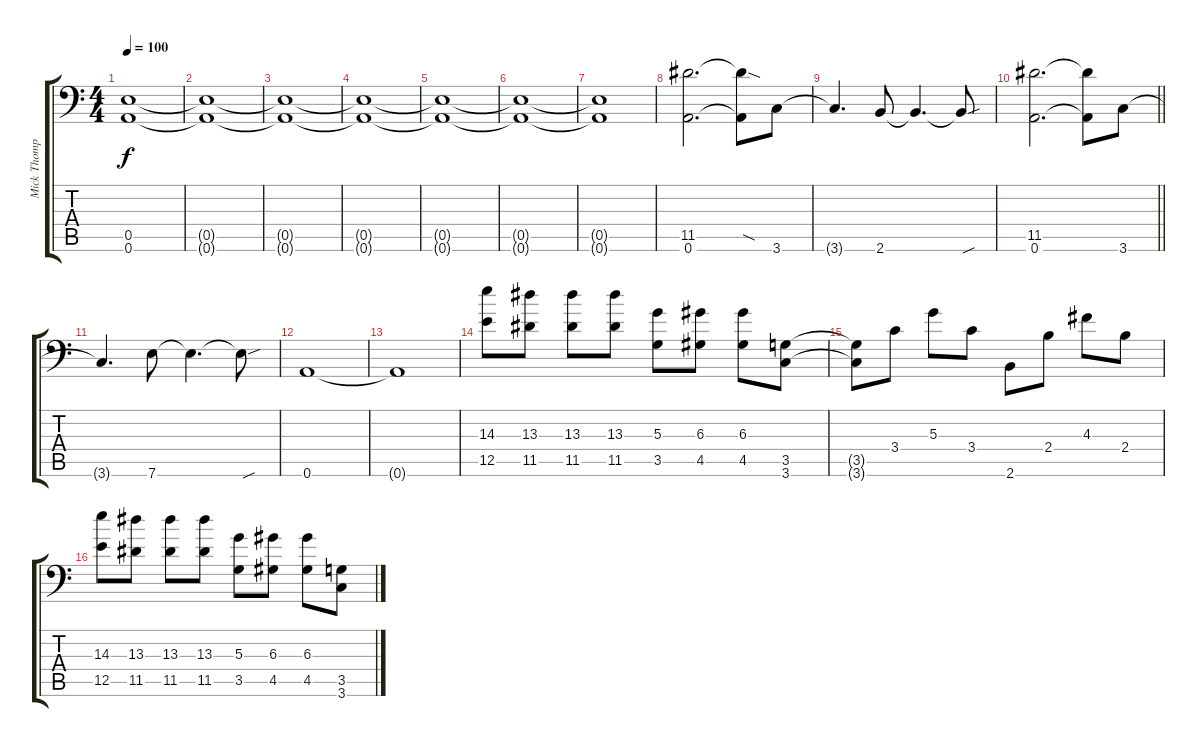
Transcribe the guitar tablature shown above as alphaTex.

\track ("Mick Thompson" "Mick Thomp") {instrument distortionguitar}
\staff {score tabs}
\tuning (B3 Gb3 D3 A2 E2 A1) {hide}
\ts (4 4)
\tempo 100
\clef f4
\ks c
(0.5 0.6).1{dy f} |
(0.5{t} 0.6{t}).1 |
(0.5{t} 0.6{t}).1 |
(0.5{t} 0.6{t}).1 |
(0.5{t} 0.6{t}).1 |
(0.5{t} 0.6{t}).1 |
(0.5{t} 0.6{t}).1 |
(11.5 0.6).2{d} (11.5{sod t} 0.6{t}).8 3.6.8 |
3.6{t}.4{d} 2.6.8 2.6{t}.4{d} 2.6{sou t}.8 |
\barLineRight lightlight
(11.5 0.6).2{d} (11.5{t} 0.6{t}).8 3.6.8 |
3.6{t}.4{d} 7.6.8 7.6{t}.4{d} 7.6{sou t}.8 |
0.6.1 |
0.6{t}.1 |
(14.3 12.5).8 (13.3 11.5).8 (13.3 11.5).8 (13.3 11.5).8 (5.3 3.5).8 (6.3 4.5).8 (6.3 4.5).8 (3.5 3.6).8 |
(3.5{t} 3.6{t}).8 3.4.8 5.3.8 3.4.8 2.6.8 2.4.8 4.3.8 2.4.8 |
(14.3 12.5).8 (13.3 11.5).8 (13.3 11.5).8 (13.3 11.5).8 (5.3 3.5).8 (6.3 4.5).8 (6.3 4.5).8 (3.5 3.6).8
